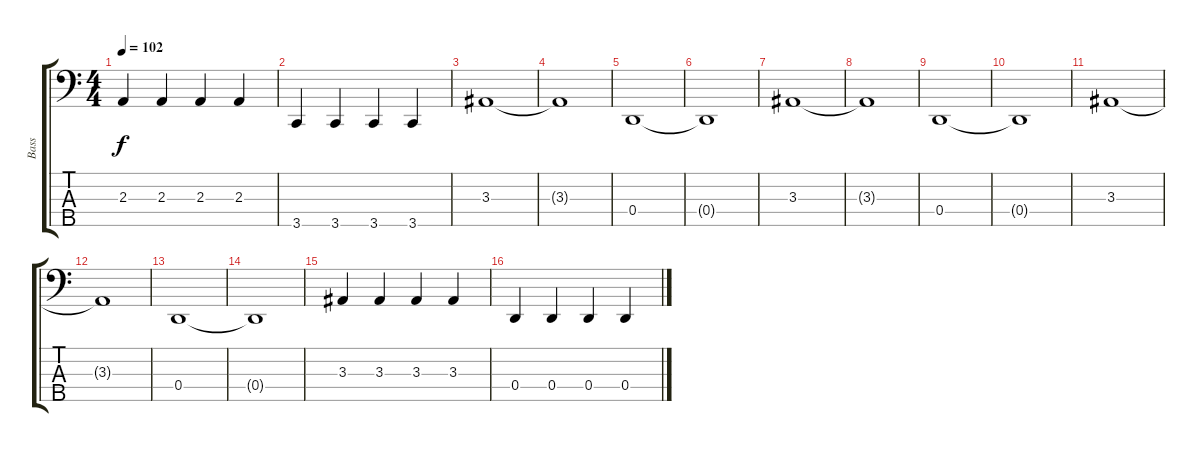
\track ("Bass" "Bass") {instrument electricbassfinger}
\staff {score tabs}
\tuning (F2 C2 G1 D1 A0) {hide}
\ts (4 4)
\tempo 102
\clef f4
\ks c
2.3.4{dy f} 2.3.4 2.3.4 2.3.4 |
3.5.4 3.5.4 3.5.4 3.5.4 |
3.3.1 |
3.3{t}.1 |
0.4.1 |
0.4{t}.1 |
3.3.1 |
3.3{t}.1 |
0.4.1 |
0.4{t}.1 |
3.3.1 |
3.3{t}.1 |
0.4.1 |
0.4{t}.1 |
3.3.4 3.3.4 3.3.4 3.3.4 |
0.4.4 0.4.4 0.4.4 0.4.4
